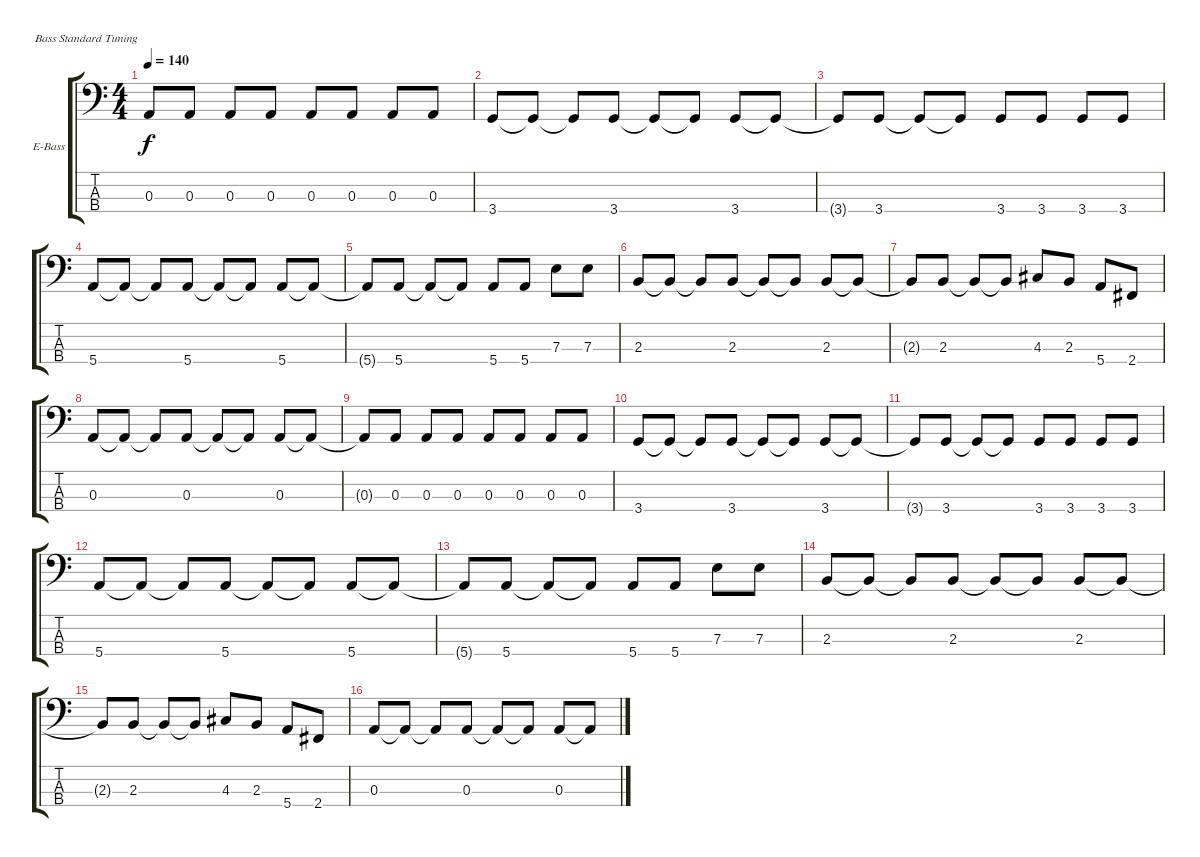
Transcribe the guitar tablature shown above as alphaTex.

\defaultSystemsLayout 4
\bracketExtendMode groupsimilarinstruments
\firstSystemTrackNameOrientation horizontal
\otherSystemsTrackNameOrientation horizontal
\track ("Electric Bass" "E-Bass") {instrument electricbassfinger}
\staff {score tabs}
\tuning (G2 D2 A1 E1)
\ts (4 4)
\tempo 140
\clef f4
\ks c
0.3{t}.8{dy f} 0.3.8 0.3.8 0.3.8 0.3.8 0.3.8 0.3.8 0.3.8 |
3.4.8 3.4{t}.8 3.4{t}.8 3.4.8 3.4{t}.8 3.4{t}.8 3.4.8 3.4{t}.8 |
3.4{t}.8 3.4.8 3.4{t}.8 3.4{t}.8 3.4.8 3.4.8 3.4.8 3.4.8 |
5.4.8 5.4{t}.8 5.4{t}.8 5.4.8 5.4{t}.8 5.4{t}.8 5.4.8 5.4{t}.8 |
5.4{t}.8 5.4.8 5.4{t}.8 5.4{t}.8 5.4.8 5.4.8 7.3.8 7.3.8 |
2.3.8 2.3{t}.8 2.3{t}.8 2.3.8 2.3{t}.8 2.3{t}.8 2.3.8 2.3{t}.8 |
2.3{t}.8 2.3.8 2.3{t}.8 2.3{t}.8 4.3.8 2.3.8 5.4.8 2.4.8 |
0.3.8 0.3{t}.8 0.3{t}.8 0.3.8 0.3{t}.8 0.3{t}.8 0.3.8 0.3{t}.8 |
0.3{t}.8 0.3.8 0.3.8 0.3.8 0.3.8 0.3.8 0.3.8 0.3.8 |
3.4.8 3.4{t}.8 3.4{t}.8 3.4.8 3.4{t}.8 3.4{t}.8 3.4.8 3.4{t}.8 |
3.4{t}.8 3.4.8 3.4{t}.8 3.4{t}.8 3.4.8 3.4.8 3.4.8 3.4.8 |
5.4.8 5.4{t}.8 5.4{t}.8 5.4.8 5.4{t}.8 5.4{t}.8 5.4.8 5.4{t}.8 |
5.4{t}.8 5.4.8 5.4{t}.8 5.4{t}.8 5.4.8 5.4.8 7.3.8 7.3.8 |
2.3.8 2.3{t}.8 2.3{t}.8 2.3.8 2.3{t}.8 2.3{t}.8 2.3.8 2.3{t}.8 |
2.3{t}.8 2.3.8 2.3{t}.8 2.3{t}.8 4.3.8 2.3.8 5.4.8 2.4.8 |
0.3.8 0.3{t}.8 0.3{t}.8 0.3.8 0.3{t}.8 0.3{t}.8 0.3.8 0.3{t}.8
